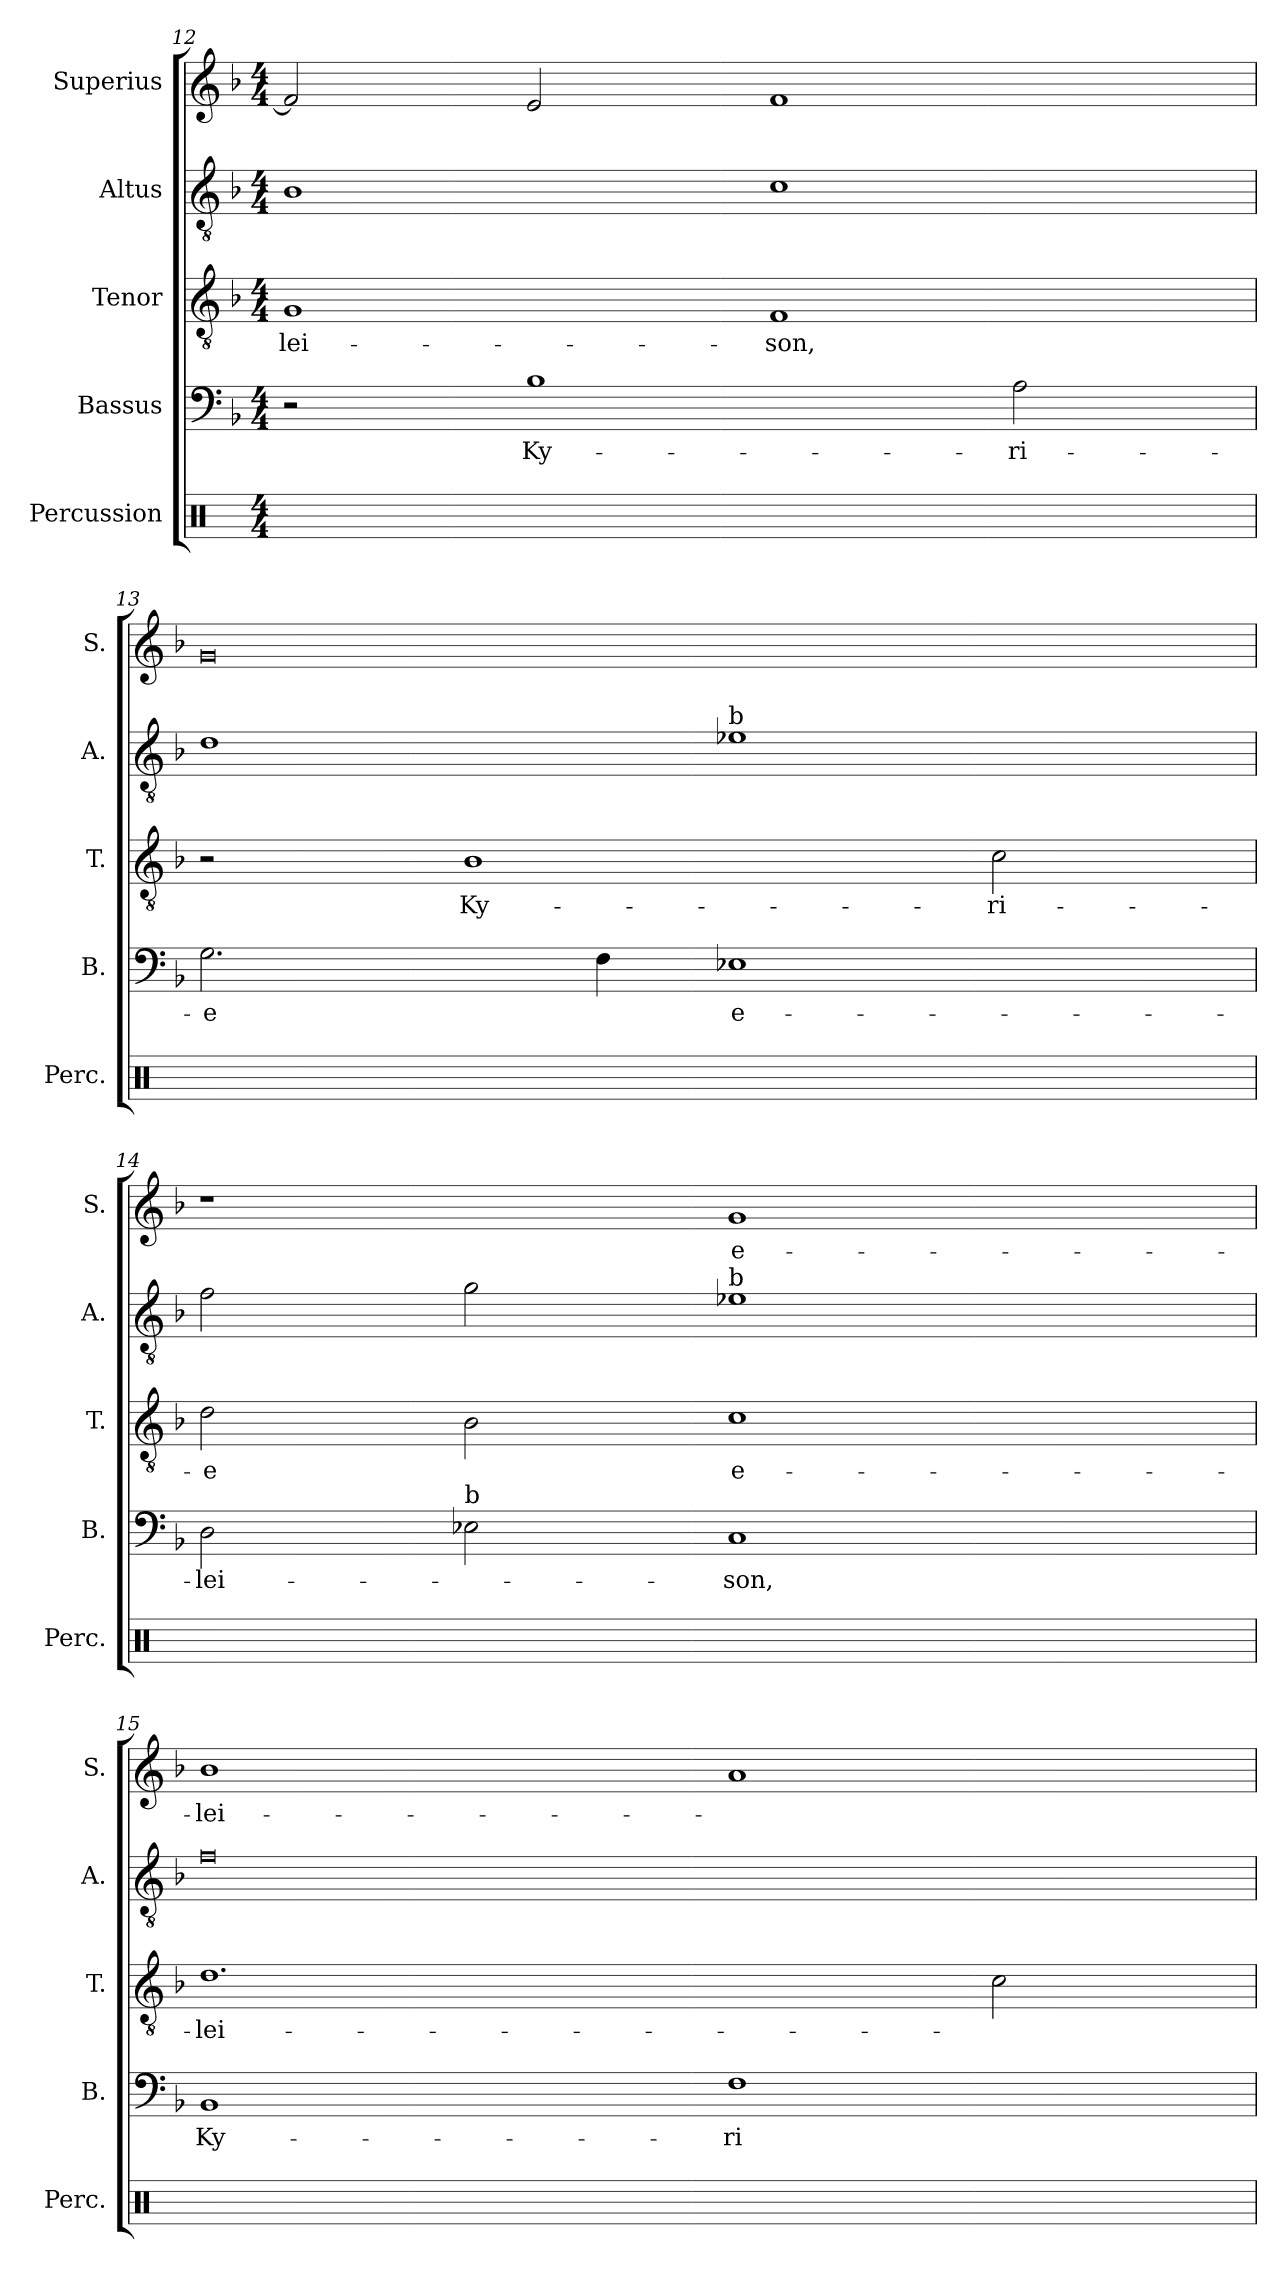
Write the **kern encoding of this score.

**kern	**kern	**text	**kern	**text	**kern	**kern	**text
*part5	*part4	*part4	*part3	*part3	*part2	*part1	*part1
*staff5	*staff4	*staff4	*staff3	*staff3	*staff2	*staff1	*staff1
*I"Percussion	*I"Bassus	*	*I"Tenor	*	*I"Altus	*I"Superius	*
*I'Perc.	*I'B.	*	*I'T.	*	*I'A.	*I'S.	*
*clefX	*clefF4	*	*clefGv2	*	*clefGv2	*clefG2	*
*	*	*	*ITrd7c12	*	*ITrd7c12	*	*
*k[]	*k[b-]	*	*k[b-]	*	*k[b-]	*k[b-]	*
*C:	*F:	*	*F:	*	*F:	*F:	*
*M4/4	*M4/4	*	*M4/4	*	*M4/4	*M4/4	*
=12	=12	=12	=12	=12	=12	=12	=12
!	!	!	!	!LO:LY:b:color=#000000	!	!	!
16Rei/LLyy	2r	.	1GGi	-lei-	1BB-i	2fi/]	.
16Rei/yy	.	.	.	.	.	.	.
16Rei/yy	.	.	.	.	.	.	.
16Rei/JJyy	.	.	.	.	.	.	.
16Rei/LLyy	.	.	.	.	.	.	.
16Rei/yy	.	.	.	.	.	.	.
16Rei/yy	.	.	.	.	.	.	.
16Rei/JJyy	.	.	.	.	.	.	.
!	!	!LO:LY:b:color=#000000	!	!	!	!	!
16Rei/LLyy	1B-i	Ky-	.	.	.	2ei/	.
16Rei/yy	.	.	.	.	.	.	.
16Rei/yy	.	.	.	.	.	.	.
16Rei/JJyy	.	.	.	.	.	.	.
16Rei/LLyy	.	.	.	.	.	.	.
16Rei/yy	.	.	.	.	.	.	.
16Rei/yy	.	.	.	.	.	.	.
16Rei/JJyy	.	.	.	.	.	.	.
!	!	!	!	!LO:LY:b:color=#000000	!	!	!
16Rei/LLyy	.	.	1FFi	-son,	1Ci	1fi	.
16Rei/yy	.	.	.	.	.	.	.
16Rei/yy	.	.	.	.	.	.	.
16Rei/JJyy	.	.	.	.	.	.	.
16Rei/LLyy	.	.	.	.	.	.	.
16Rei/yy	.	.	.	.	.	.	.
16Rei/yy	.	.	.	.	.	.	.
16Rei/JJyy	.	.	.	.	.	.	.
!	!	!LO:LY:b:color=#000000	!	!	!	!	!
16Rei/LLyy	2Ai\	-ri-	.	.	.	.	.
16Rei/yy	.	.	.	.	.	.	.
16Rei/yy	.	.	.	.	.	.	.
16Rei/JJyy	.	.	.	.	.	.	.
16Rei/LLyy	.	.	.	.	.	.	.
16Rei/yy	.	.	.	.	.	.	.
16Rei/yy	.	.	.	.	.	.	.
16Rei/JJyy	.	.	.	.	.	.	.
!!LO:LB:g=z
=13	=13	=13	=13	=13	=13	=13	=13
!	!	!LO:LY:b:color=#000000	!	!	!	!	!
16Rei/LLyy	2.Gi\	-e	2r	.	1Di	0gi	.
16Rei/yy	.	.	.	.	.	.	.
16Rei/yy	.	.	.	.	.	.	.
16Rei/JJyy	.	.	.	.	.	.	.
16Rei/LLyy	.	.	.	.	.	.	.
16Rei/yy	.	.	.	.	.	.	.
16Rei/yy	.	.	.	.	.	.	.
16Rei/JJyy	.	.	.	.	.	.	.
!	!	!	!	!LO:LY:b:color=#000000	!	!	!
16Rei/LLyy	.	.	1BB-i	Ky-	.	.	.
16Rei/yy	.	.	.	.	.	.	.
16Rei/yy	.	.	.	.	.	.	.
16Rei/JJyy	.	.	.	.	.	.	.
16Rei/LLyy	4Fi\	.	.	.	.	.	.
16Rei/yy	.	.	.	.	.	.	.
16Rei/yy	.	.	.	.	.	.	.
16Rei/JJyy	.	.	.	.	.	.	.
!	!	!	!	!	!LO:TX:a:t=b	!	!
!	!	!LO:LY:b:color=#000000	!	!	!	!	!
16Rei/LLyy	1E-Xi	e-	.	.	1E-j	.	.
16Rei/yy	.	.	.	.	.	.	.
16Rei/yy	.	.	.	.	.	.	.
16Rei/JJyy	.	.	.	.	.	.	.
16Rei/LLyy	.	.	.	.	.	.	.
16Rei/yy	.	.	.	.	.	.	.
16Rei/yy	.	.	.	.	.	.	.
16Rei/JJyy	.	.	.	.	.	.	.
!	!	!	!	!LO:LY:b:color=#000000	!	!	!
16Rei/LLyy	.	.	2Ci\	-ri-	.	.	.
16Rei/yy	.	.	.	.	.	.	.
16Rei/yy	.	.	.	.	.	.	.
16Rei/JJyy	.	.	.	.	.	.	.
16Rei/LLyy	.	.	.	.	.	.	.
16Rei/yy	.	.	.	.	.	.	.
16Rei/yy	.	.	.	.	.	.	.
16Rei/JJyy	.	.	.	.	.	.	.
=14	=14	=14	=14	=14	=14	=14	=14
!	!	!LO:LY:b:color=#000000	!	!	!	!	!
!	!	!	!	!LO:LY:b:color=#000000	!	!	!
16Rei/LLyy	2Di\	-lei-	2Di\	-e	2Fi\	1r	.
16Rei/yy	.	.	.	.	.	.	.
16Rei/yy	.	.	.	.	.	.	.
16Rei/JJyy	.	.	.	.	.	.	.
16Rei/LLyy	.	.	.	.	.	.	.
16Rei/yy	.	.	.	.	.	.	.
16Rei/yy	.	.	.	.	.	.	.
16Rei/JJyy	.	.	.	.	.	.	.
!	!LO:TX:a:t=b	!	!	!	!	!	!
16Rei/LLyy	2E-j\	.	2BB-i\	.	2Gi\	.	.
16Rei/yy	.	.	.	.	.	.	.
16Rei/yy	.	.	.	.	.	.	.
16Rei/JJyy	.	.	.	.	.	.	.
16Rei/LLyy	.	.	.	.	.	.	.
16Rei/yy	.	.	.	.	.	.	.
16Rei/yy	.	.	.	.	.	.	.
16Rei/JJyy	.	.	.	.	.	.	.
!	!	!LO:LY:b:color=#000000	!	!	!	!	!
!	!	!	!	!LO:LY:b:color=#000000	!	!	!
!	!	!	!	!	!LO:TX:a:t=b	!	!
!	!	!	!	!	!	!	!LO:LY:b:color=#000000
16Rei/LLyy	1Ci	-son,	1Ci	e-	1E-j	1gi	e-
16Rei/yy	.	.	.	.	.	.	.
16Rei/yy	.	.	.	.	.	.	.
16Rei/JJyy	.	.	.	.	.	.	.
16Rei/LLyy	.	.	.	.	.	.	.
16Rei/yy	.	.	.	.	.	.	.
16Rei/yy	.	.	.	.	.	.	.
16Rei/JJyy	.	.	.	.	.	.	.
16Rei/LLyy	.	.	.	.	.	.	.
16Rei/yy	.	.	.	.	.	.	.
16Rei/yy	.	.	.	.	.	.	.
16Rei/JJyy	.	.	.	.	.	.	.
16Rei/LLyy	.	.	.	.	.	.	.
16Rei/yy	.	.	.	.	.	.	.
16Rei/yy	.	.	.	.	.	.	.
16Rei/JJyy	.	.	.	.	.	.	.
=15	=15	=15	=15	=15	=15	=15	=15
!	!	!LO:LY:b:color=#000000	!	!	!	!	!
!	!	!	!	!LO:LY:b:color=#000000	!	!	!
!	!	!	!	!	!	!	!LO:LY:b:color=#000000
16Rei/LLyy	1BB-i	Ky-	1.Di	-lei-	0Fi	1b-i	-lei-
16Rei/yy	.	.	.	.	.	.	.
16Rei/yy	.	.	.	.	.	.	.
16Rei/JJyy	.	.	.	.	.	.	.
16Rei/LLyy	.	.	.	.	.	.	.
16Rei/yy	.	.	.	.	.	.	.
16Rei/yy	.	.	.	.	.	.	.
16Rei/JJyy	.	.	.	.	.	.	.
16Rei/LLyy	.	.	.	.	.	.	.
16Rei/yy	.	.	.	.	.	.	.
16Rei/yy	.	.	.	.	.	.	.
16Rei/JJyy	.	.	.	.	.	.	.
16Rei/LLyy	.	.	.	.	.	.	.
16Rei/yy	.	.	.	.	.	.	.
16Rei/yy	.	.	.	.	.	.	.
16Rei/JJyy	.	.	.	.	.	.	.
!	!	!LO:LY:b:color=#000000	!	!	!	!	!
16Rei/LLyy	1Fi	-ri-	.	.	.	1ai	.
16Rei/yy	.	.	.	.	.	.	.
16Rei/yy	.	.	.	.	.	.	.
16Rei/JJyy	.	.	.	.	.	.	.
16Rei/LLyy	.	.	.	.	.	.	.
16Rei/yy	.	.	.	.	.	.	.
16Rei/yy	.	.	.	.	.	.	.
16Rei/JJyy	.	.	.	.	.	.	.
16Rei/LLyy	.	.	2Ci\	.	.	.	.
16Rei/yy	.	.	.	.	.	.	.
16Rei/yy	.	.	.	.	.	.	.
16Rei/JJyy	.	.	.	.	.	.	.
16Rei/LLyy	.	.	.	.	.	.	.
16Rei/yy	.	.	.	.	.	.	.
16Rei/yy	.	.	.	.	.	.	.
16Rei/JJyy	.	.	.	.	.	.	.
=	=	=	=	=	=	=	=
*-	*-	*-	*-	*-	*-	*-	*-
